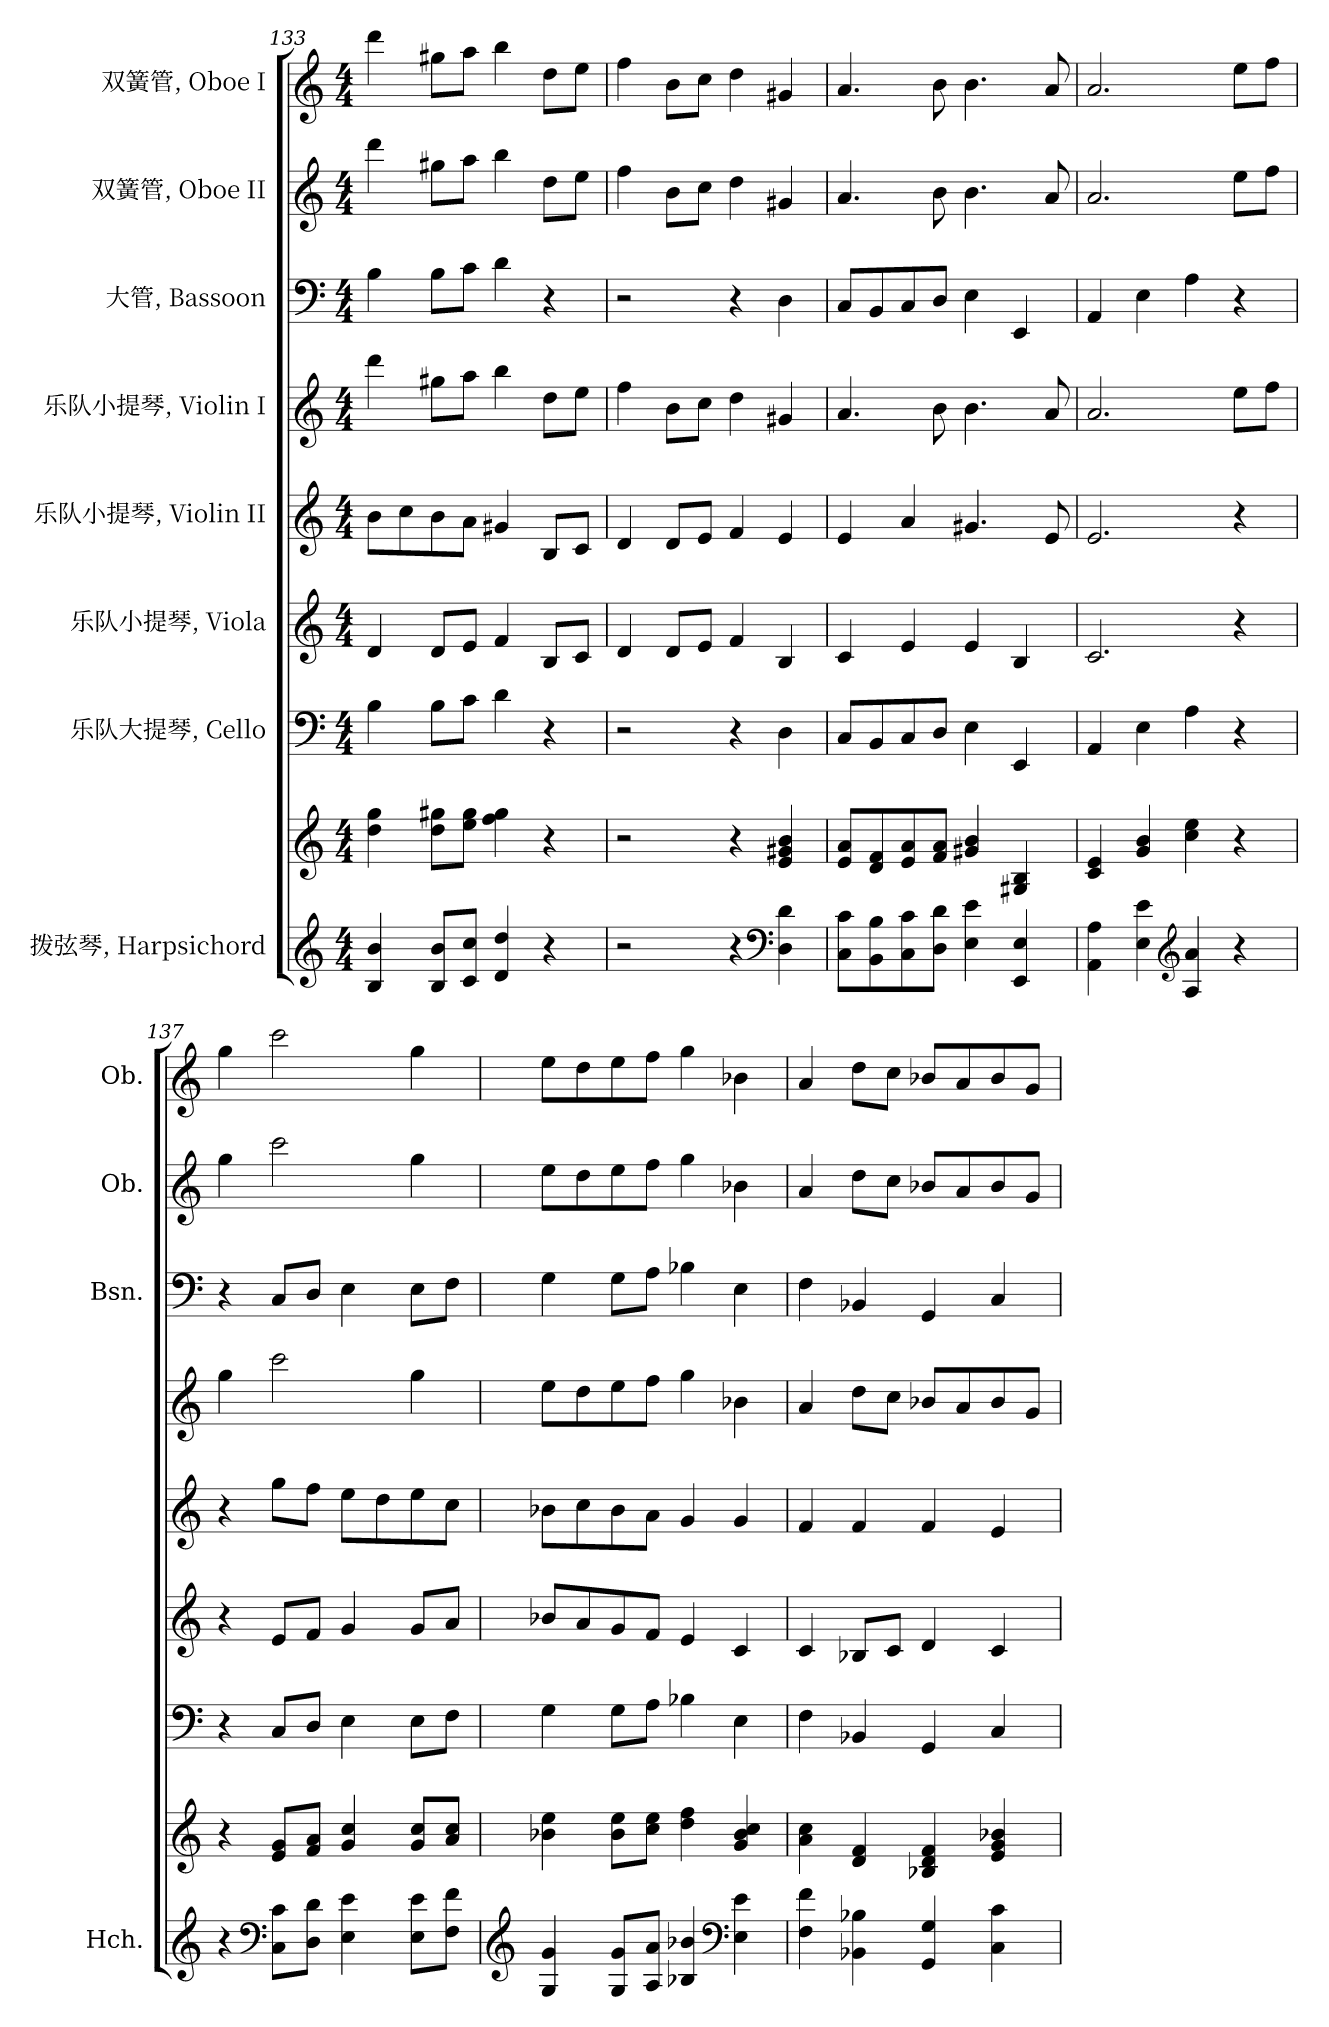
**kern	**kern	**kern	**kern	**kern	**kern	**kern	**kern	**kern
*part8	*part8	*part7	*part6	*part5	*part4	*part3	*part2	*part1
*staff9	*staff8	*staff7	*staff6	*staff5	*staff4	*staff3	*staff2	*staff1
*I"拨弦琴, Harpsichord	*	*I"乐队大提琴, Cello	*I"乐队小提琴, Viola	*I"乐队小提琴, Violin II	*I"乐队小提琴, Violin I	*I"大管, Bassoon	*I"双簧管, Oboe II	*I"双簧管, Oboe I
*I'Hch.	*	*	*	*	*	*I'Bsn.	*I'Ob.	*I'Ob.
*clefG2	*clefG2	*clefF4	*clefG2	*clefG2	*clefG2	*clefF4	*clefG2	*clefG2
*k[]	*k[]	*k[]	*k[]	*k[]	*k[]	*k[]	*k[]	*k[]
*M4/4	*M4/4	*M4/4	*M4/4	*M4/4	*M4/4	*M4/4	*M4/4	*M4/4
=133	=133	=133	=133	=133	=133	=133	=133	=133
4B/ 4b/	4dd\ 4gg\	4B\	4d/	8b\L	4ddd\	4B\	4ddd\	4ddd\
.	.	.	.	8cc\	.	.	.	.
8B/ 8b/L	8dd\ 8gg#X\L	8B\L	8d/L	8b\	8gg#X\L	8B\L	8gg#X\L	8gg#X\L
8c/ 8cc/J	8ee\ 8gg#\J	8c\J	8e/J	8a\J	8aa\J	8c\J	8aa\J	8aa\J
4d/ 4dd/	4ff\ 4gg#\	4d\	4f/	4g#X/	4bb\	4d\	4bb\	4bb\
4r	4r	4r	8B/L	8B/L	8dd\L	4r	8dd\L	8dd\L
.	.	.	8c/J	8c/J	8ee\J	.	8ee\J	8ee\J
=134	=134	=134	=134	=134	=134	=134	=134	=134
2r	2r	2r	4d/	4d/	4ff\	2r	4ff\	4ff\
.	.	.	8d/L	8d/L	8b\L	.	8b\L	8b\L
.	.	.	8e/J	8e/J	8cc\J	.	8cc\J	8cc\J
4r	4r	4r	4f/	4f/	4dd\	4r	4dd\	4dd\
*clefF4	*	*	*	*	*	*	*	*
4D\ 4d\	4e/ 4g#X/ 4b/	4D\	4B/	4e/	4g#X/	4D\	4g#X/	4g#X/
=135	=135	=135	=135	=135	=135	=135	=135	=135
8C\ 8c\L	8e/ 8a/L	8C/L	4c/	4e/	4.a/	8C/L	4.a/	4.a/
8BB\ 8B\	8d/ 8f/	8BB/	.	.	.	8BB/	.	.
8C\ 8c\	8e/ 8a/	8C/	4e/	4a/	.	8C/	.	.
8D\ 8d\J	8f/ 8a/J	8D/J	.	.	8b\	8D/J	8b\	8b\
4E\ 4e\	4g#X/ 4b/	4E\	4e/	4.g#X/	4.b\	4E\	4.b\	4.b\
4EE/ 4E/	4G#X/ 4B/	4EE/	4B/	.	.	4EE/	.	.
.	.	.	.	8e/	8a/	.	8a/	8a/
!!LO:PB:g=z
=136	=136	=136	=136	=136	=136	=136	=136	=136
4AA\ 4A\	4c/ 4e/	4AA/	2.c/	2.e/	2.a/	4AA/	2.a/	2.a/
4E\ 4e\	4g/ 4b/	4E\	.	.	.	4E\	.	.
*clefG2	*	*	*	*	*	*	*	*
4A/ 4a/	4cc\ 4ee\	4A\	.	.	.	4A\	.	.
4r	4r	4r	4r	4r	8ee\L	4r	8ee\L	8ee\L
.	.	.	.	.	8ff\J	.	8ff\J	8ff\J
=137	=137	=137	=137	=137	=137	=137	=137	=137
4r	4r	4r	4r	4r	4gg\	4r	4gg\	4gg\
*clefF4	*	*	*	*	*	*	*	*
8C\ 8c\L	8e/ 8g/L	8C/L	8e/L	8gg\L	2ccc\	8C/L	2ccc\	2ccc\
8D\ 8d\J	8f/ 8a/J	8D/J	8f/J	8ff\J	.	8D/J	.	.
4E\ 4e\	4g/ 4cc/	4E\	4g/	8ee\L	.	4E\	.	.
.	.	.	.	8dd\	.	.	.	.
8E\ 8e\L	8g/ 8cc/L	8E\L	8g/L	8ee\	4gg\	8E\L	4gg\	4gg\
8F\ 8f\J	8a/ 8cc/J	8F\J	8a/J	8cc\J	.	8F\J	.	.
=138	=138	=138	=138	=138	=138	=138	=138	=138
*clefG2	*	*	*	*	*	*	*	*
4G/ 4g/	4b-X\ 4ee\	4G\	8b-X/L	8b-X\L	8ee\L	4G\	8ee\L	8ee\L
.	.	.	8a/	8cc\	8dd\	.	8dd\	8dd\
8G/ 8g/L	8b-\ 8ee\L	8G\L	8g/	8b-\	8ee\	8G\L	8ee\	8ee\
8A/ 8a/J	8cc\ 8ee\J	8A\J	8f/J	8a\J	8ff\J	8A\J	8ff\J	8ff\J
4B-X/ 4b-X/	4dd\ 4ff\	4B-X\	4e/	4g/	4gg\	4B-X\	4gg\	4gg\
*clefF4	*	*	*	*	*	*	*	*
4E\ 4e\	4g/ 4b-/ 4cc/	4E\	4c/	4g/	4b-X\	4E\	4b-X\	4b-X\
=139	=139	=139	=139	=139	=139	=139	=139	=139
4F\ 4f\	4a\ 4cc\	4F\	4c/	4f/	4a/	4F\	4a/	4a/
4BB-X\ 4B-X\	4d/ 4f/	4BB-X/	8B-X/L	4f/	8dd\L	4BB-X/	8dd\L	8dd\L
.	.	.	8c/J	.	8cc\J	.	8cc\J	8cc\J
4GG/ 4G/	4B-X/ 4d/ 4f/	4GG/	4d/	4f/	8b-X/L	4GG/	8b-X/L	8b-X/L
.	.	.	.	.	8a/	.	8a/	8a/
4C\ 4c\	4e/ 4g/ 4b-X/	4C/	4c/	4e/	8b-/	4C/	8b-/	8b-/
.	.	.	.	.	8g/J	.	8g/J	8g/J
=	=	=	=	=	=	=	=	=
*-	*-	*-	*-	*-	*-	*-	*-	*-
